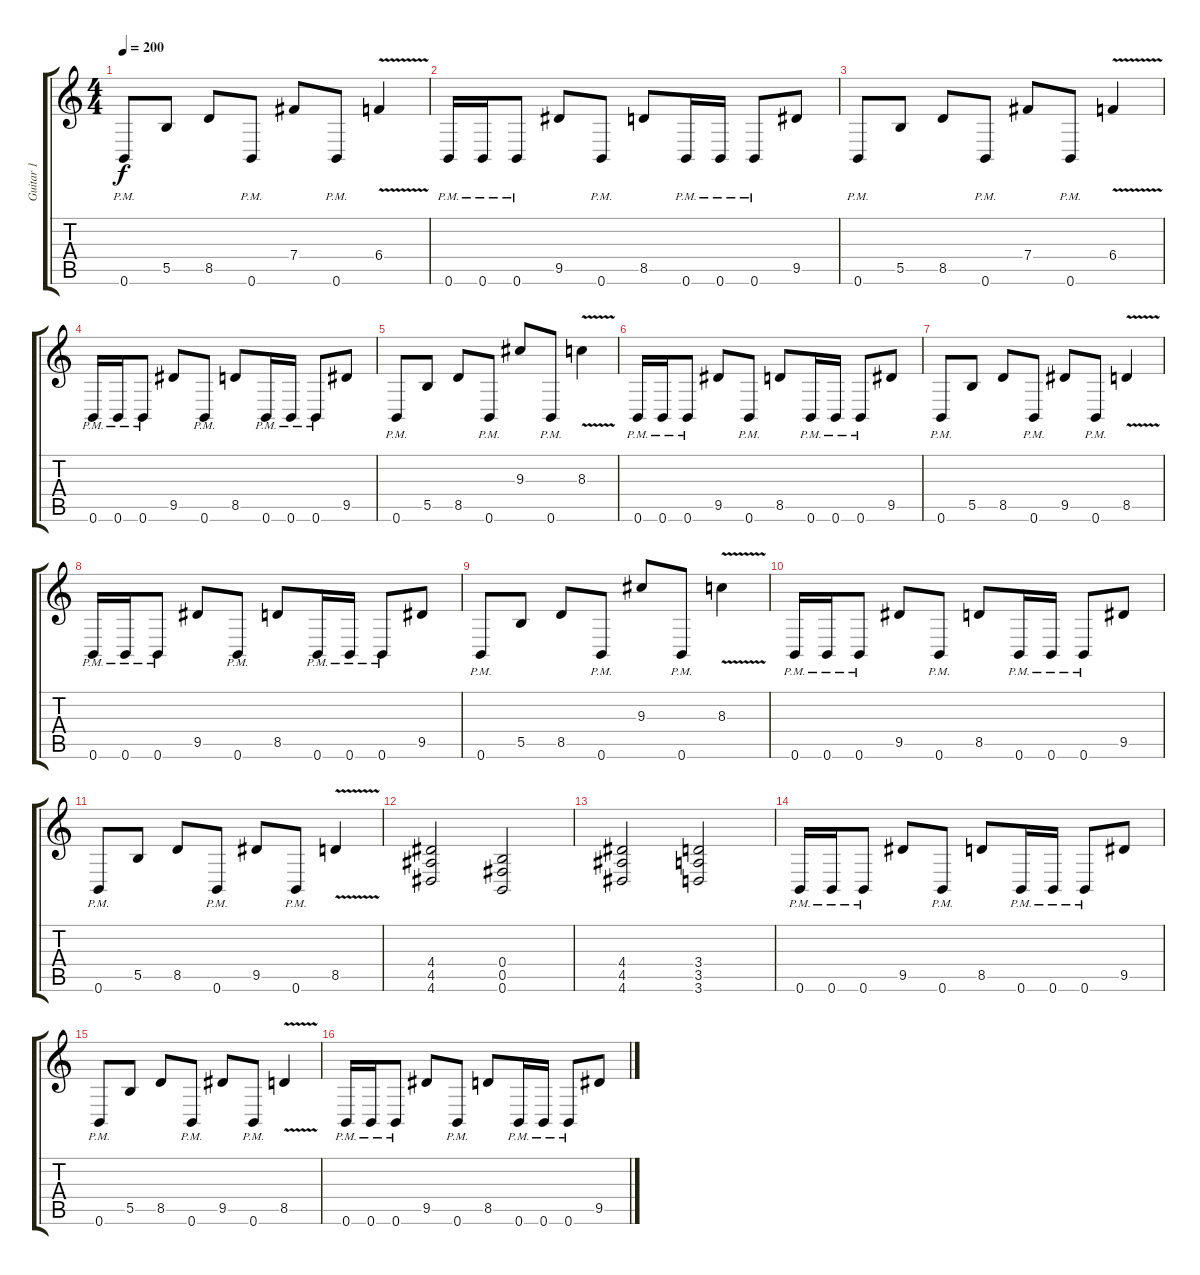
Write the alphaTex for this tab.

\track ("Guitar 1" "Guitar 1") {instrument distortionguitar}
\staff {score tabs}
\tuning (Db4 Ab3 E3 B2 Gb2 B1) {hide}
\ts (4 4)
\tempo 200
\clef g2
\ks c
0.6{pm}.8{dy f} 5.5.8 8.5.8 0.6{pm}.8 7.4.8 0.6{pm}.8 6.4{v}.4 |
0.6{pm}.16 0.6{pm}.16 0.6{pm}.8 9.5.8 0.6{pm}.8 8.5.8 0.6{pm}.16 0.6{pm}.16 0.6{pm}.8 9.5.8 |
0.6{pm}.8 5.5.8 8.5.8 0.6{pm}.8 7.4.8 0.6{pm}.8 6.4{v}.4 |
0.6{pm}.16 0.6{pm}.16 0.6{pm}.8 9.5.8 0.6{pm}.8 8.5.8 0.6{pm}.16 0.6{pm}.16 0.6{pm}.8 9.5.8 |
0.6{pm}.8 5.5.8 8.5.8 0.6{pm}.8 9.3.8 0.6{pm}.8 8.3{v}.4 |
0.6{pm}.16 0.6{pm}.16 0.6{pm}.8 9.5.8 0.6{pm}.8 8.5.8 0.6{pm}.16 0.6{pm}.16 0.6{pm}.8 9.5.8 |
0.6{pm}.8 5.5.8 8.5.8 0.6{pm}.8 9.5.8 0.6{pm}.8 8.5{v}.4 |
0.6{pm}.16 0.6{pm}.16 0.6{pm}.8 9.5.8 0.6{pm}.8 8.5.8 0.6{pm}.16 0.6{pm}.16 0.6{pm}.8 9.5.8 |
0.6{pm}.8 5.5.8 8.5.8 0.6{pm}.8 9.3.8 0.6{pm}.8 8.3{v}.4 |
0.6{pm}.16 0.6{pm}.16 0.6{pm}.8 9.5.8 0.6{pm}.8 8.5.8 0.6{pm}.16 0.6{pm}.16 0.6{pm}.8 9.5.8 |
0.6{pm}.8 5.5.8 8.5.8 0.6{pm}.8 9.5.8 0.6{pm}.8 8.5{v}.4 |
(4.4 4.5 4.6).2 (0.4 0.5 0.6).2 |
(4.4 4.5 4.6).2 (3.4 3.5 3.6).2 |
0.6{pm}.16 0.6{pm}.16 0.6{pm}.8 9.5.8 0.6{pm}.8 8.5.8 0.6{pm}.16 0.6{pm}.16 0.6{pm}.8 9.5.8 |
0.6{pm}.8 5.5.8 8.5.8 0.6{pm}.8 9.5.8 0.6{pm}.8 8.5{v}.4 |
0.6{pm}.16 0.6{pm}.16 0.6{pm}.8 9.5.8 0.6{pm}.8 8.5.8 0.6{pm}.16 0.6{pm}.16 0.6{pm}.8 9.5.8
